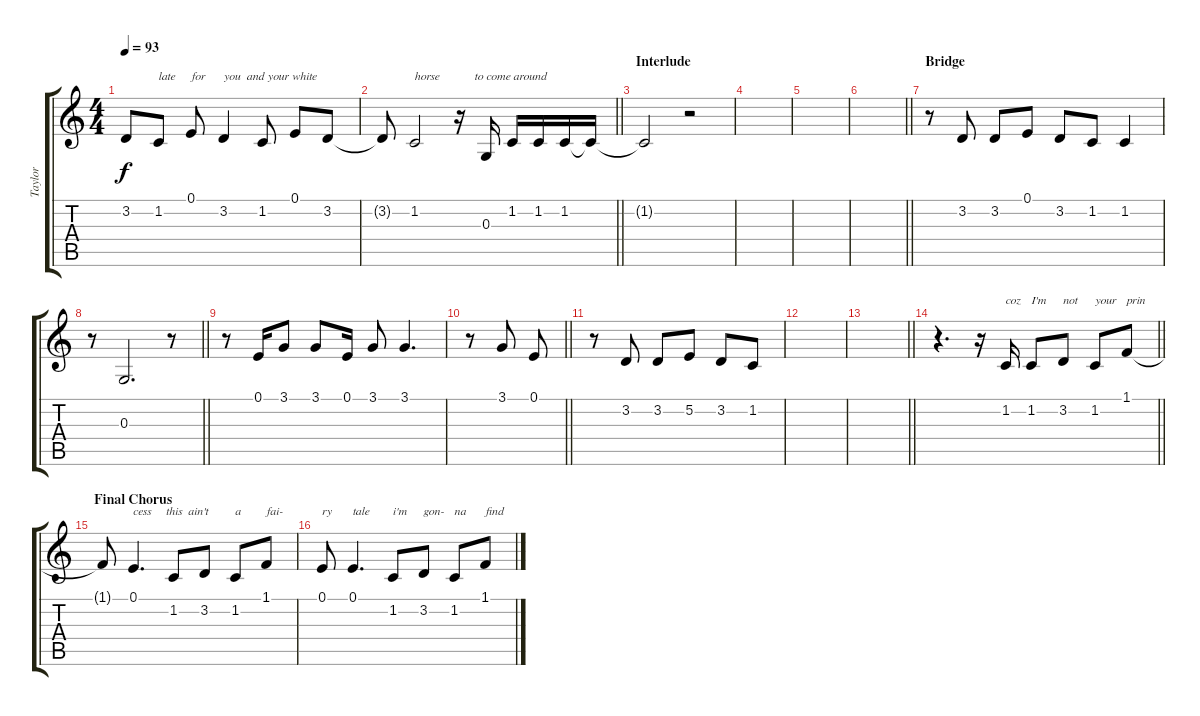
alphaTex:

\track ("Taylor" "Taylor") {instrument musicbox}
\staff {score tabs}
\tuning (E4 B3 G3 D3 A2 E2) {hide}
\ts (4 4)
\tempo 93
\clef g2
\ks c
3.2{t}.8{dy f} 1.2.8{txt "late"} 0.1.8{txt "for"} 3.2.4{txt "you  and your white"} 1.2.8 0.1.8 3.2.8 |
\barLineRight lightlight
3.2{t}.8 1.2.2{txt "horse"} r.16{txt "     to come around"} 0.3.16 1.2.16 1.2.16 1.2.16 1.2{t}.16 |
\section ("" "Interlude")
1.2{t}.2 r.2 |
|
|
\barLineRight lightlight
|
\section ("" "Bridge")
r.8 3.2.8 3.2.8 0.1.8 3.2.8 1.2.8 1.2.4 |
\barLineRight lightlight
r.8 0.3.2{d} r.8 |
r.8 0.1.16 3.1.8 3.1.8 0.1.16 3.1.8 3.1.4{d} |
\barLineRight lightlight
r.8 3.1.8 0.1.8 |
r.8 3.2.8 3.2.8 5.2.8 3.2.8 1.2.8 |
|
\barLineRight lightlight
|
\barLineRight lightlight
r.4{d} r.16 1.2.16{txt "coz"} 1.2.8{txt "I'm"} 3.2.8{txt "not"} 1.2.8{txt "your"} 1.1.8{txt "prin "} |
\section ("" "Final Chorus")
1.1{t}.8 0.1.4{d txt "cess     this  ain't"} 1.2.8 3.2.8 1.2.8{txt "a"} 1.1.8{txt "fai-"} |
0.1.8{txt "ry"} 0.1.4{d txt "tale"} 1.2.8{txt "i'm"} 3.2.8{txt "gon-"} 1.2.8{txt "na"} 1.1.8{txt "find"}
